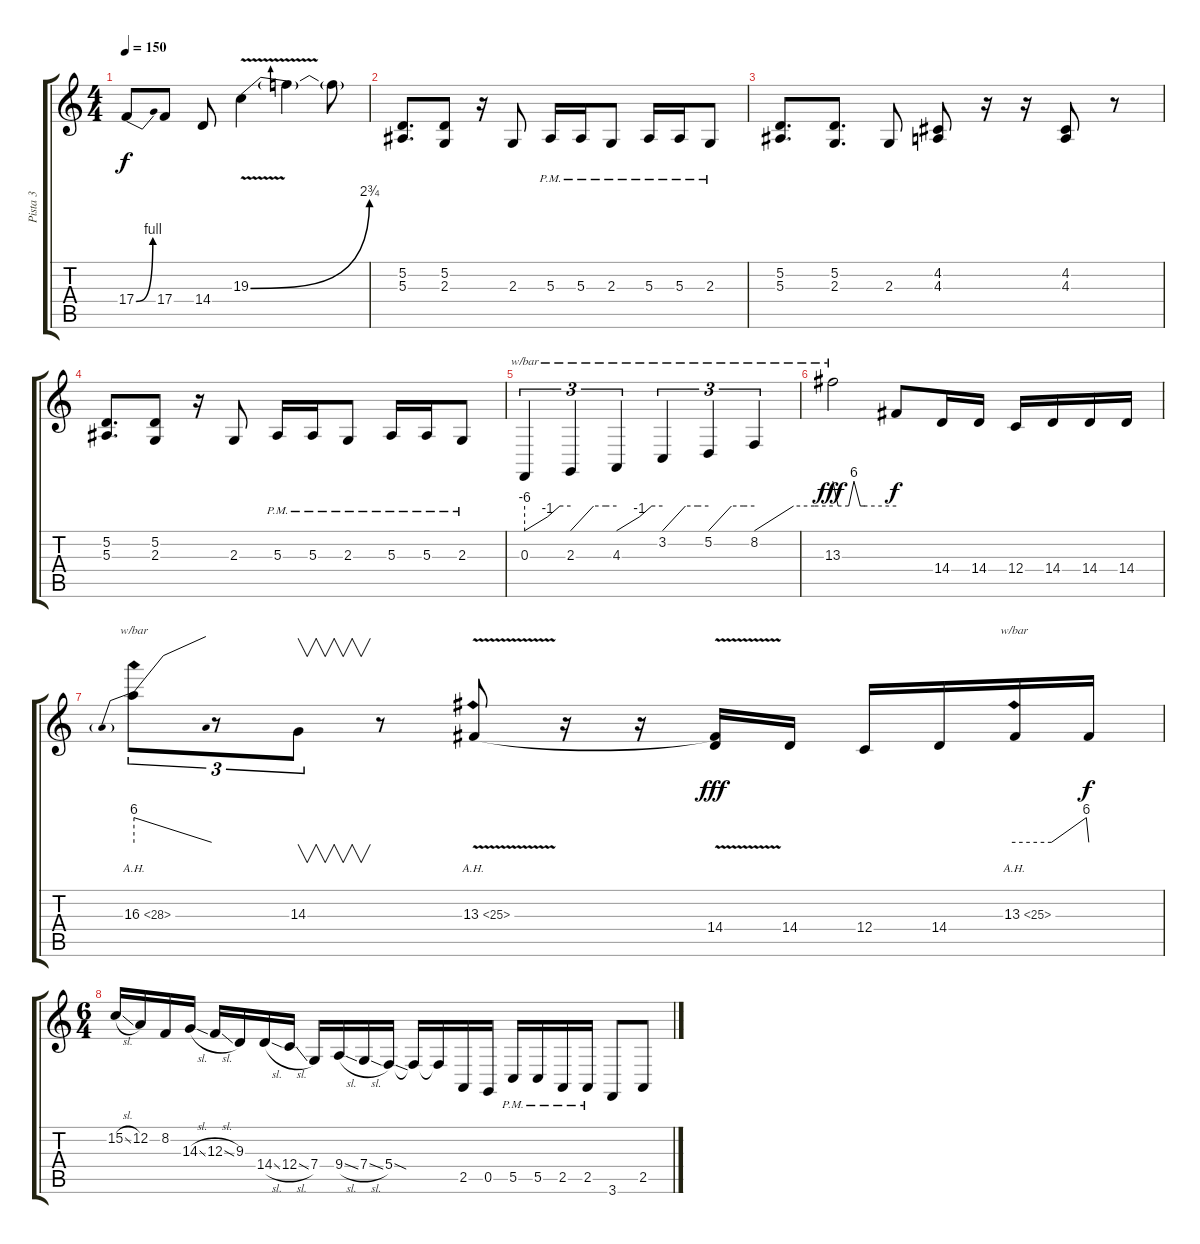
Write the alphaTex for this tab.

\track ("Pista 3" "Pista 3") {instrument electricgrandpiano}
\staff {score tabs}
\tuning (D4 A3 F3 C3 G2 D2) {hide}
\ts (4 4)
\tempo 150
\clef g2
\ks c
17.4{be (bend 0 0 60 4)}.8{dy f} 17.4.8 14.4.8 19.3{be (bend 0 0 60 11) v}.4 19.3{t}.4 19.3{t}.8 |
(5.2 5.3).8{d} (5.2 2.3).8 r.16 2.3.8 5.3{pm}.16 5.3{pm}.16 2.3{pm}.8 5.3{pm}.16 5.3{pm}.16 2.3{pm}.8 |
(5.2 5.3).8{d} (5.2 2.3).8{d} 2.3.8 (4.2 4.3).8 r.16 r.16 (4.2 4.3).8 r.8 |
(5.2 5.3).8{d} (5.2 2.3).8 r.16 2.3.8 5.3{pm}.16 5.3{pm}.16 2.3{pm}.8 5.3{pm}.16 5.3{pm}.16 2.3{pm}.8 |
0.3.4{tu (3 2) tbe (custom default 0 -24 30 -4 46 0 60 0)} 2.3.4{tu (3 2) tbe (custom default 0 -24 30 0 46 0 60 0)} 4.3.4{tu (3 2) tbe (custom default 0 -24 30 -4 46 0 60 0)} 3.2.4{tu (3 2) tbe (custom default 0 -24 30 0 46 0 60 0)} 5.2.4{tu (3 2) tbe (custom default 0 -24 30 0 46 0 60 0)} 8.2.4{tu (3 2) tbe (custom default 0 -24 30 0 46 0 60 0)} |
13.3.2{tbe (custom default 0 24 5 0 15 0 20 24 26 0 30 0 60 0) dy fff volume 16 instrument distortionguitar} 13.3{t}.8{dy f} 14.4.16 14.4.16 12.4.16 14.4.16 14.4.16 14.4.16 |
16.3{ah 12}.8{tu (3 2) tbe (predivedive default 0 24 60 0)} r.8{tu (3 2)} 14.3.8{v tu (3 2)} r.8 13.3{ah 12 v}.8 r.16 r.16 (13.3{t} 14.4{v}).16{dy fff} 14.4.16 12.4.16 14.4.16 13.3{ah 12}.16{tbe (custom default 0 0 30 0 58 24 60 0)} 13.3{t}.16{dy f} |
\ts (6 4)
15.2{sl}.16 12.2.16 8.2.16 14.3{sl}.16 12.3{sl}.16 9.3.16 14.4{sl}.16 12.4{sl}.16 7.4.16 9.4{sl}.16 7.4{sl}.16 5.4{sod}.16 5.4{t}.16 5.4{t}.16 2.5.16 0.5.16 5.5{pm}.16 5.5{pm}.16 2.5{pm}.16 2.5{pm}.16 3.6.8 2.5.8
